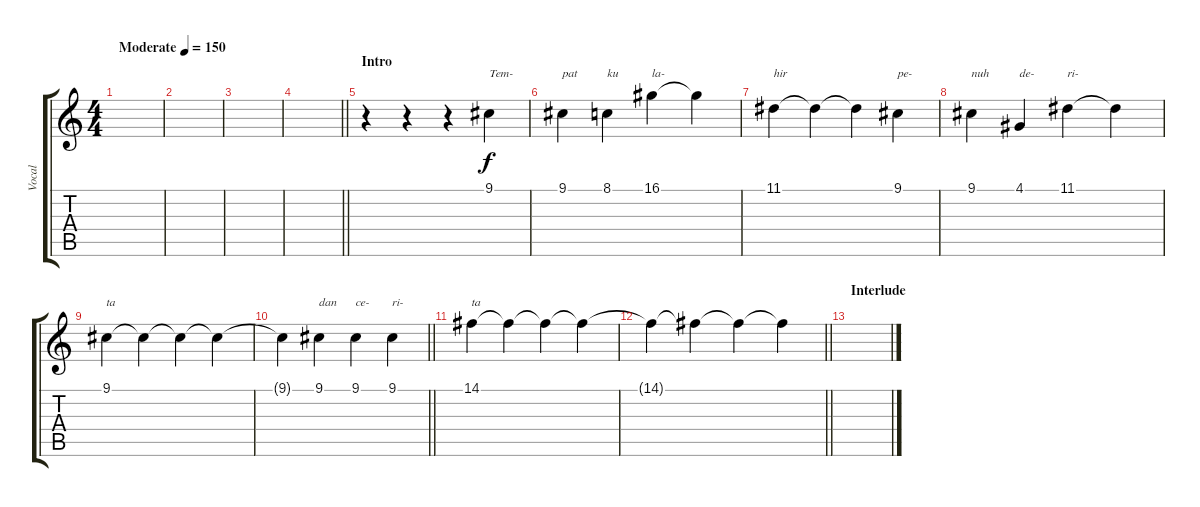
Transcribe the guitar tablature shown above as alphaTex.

\track ("Vocal" "Vocal") {instrument lead1square}
\staff {score tabs}
\tuning (E4 B3 G3 D3 A2 E2) {hide}
\ts (4 4)
\tempo (150 "Moderate")
\clef g2
\ks c
|
|
|
\barLineRight lightlight
|
\section ("" "Intro")
r.4 r.4 r.4 9.1.4{txt "Tem-"} |
9.1.4{txt "pat"} 8.1.4{txt "ku"} 16.1.4{txt "la-"} 16.1{t}.4 |
11.1.4{txt "hir"} 11.1{t}.4 11.1{t}.4 9.1.4{txt "pe-"} |
9.1.4{txt "nuh"} 4.1.4{txt "de-"} 11.1.4{txt "ri-"} 11.1{t}.4 |
9.1.4{txt "ta"} 9.1{t}.4 9.1{t}.4 9.1{t}.4 |
\barLineRight lightlight
9.1{t}.4 9.1.4{txt "dan"} 9.1.4{txt "ce-"} 9.1.4{txt "ri-"} |
14.1.4{txt "ta"} 14.1{t}.4 14.1{t}.4 14.1{t}.4 |
\barLineRight lightlight
14.1{t}.4 14.1{t}.4 14.1{t}.4 14.1{t}.4 |
\section ("" "Interlude")
